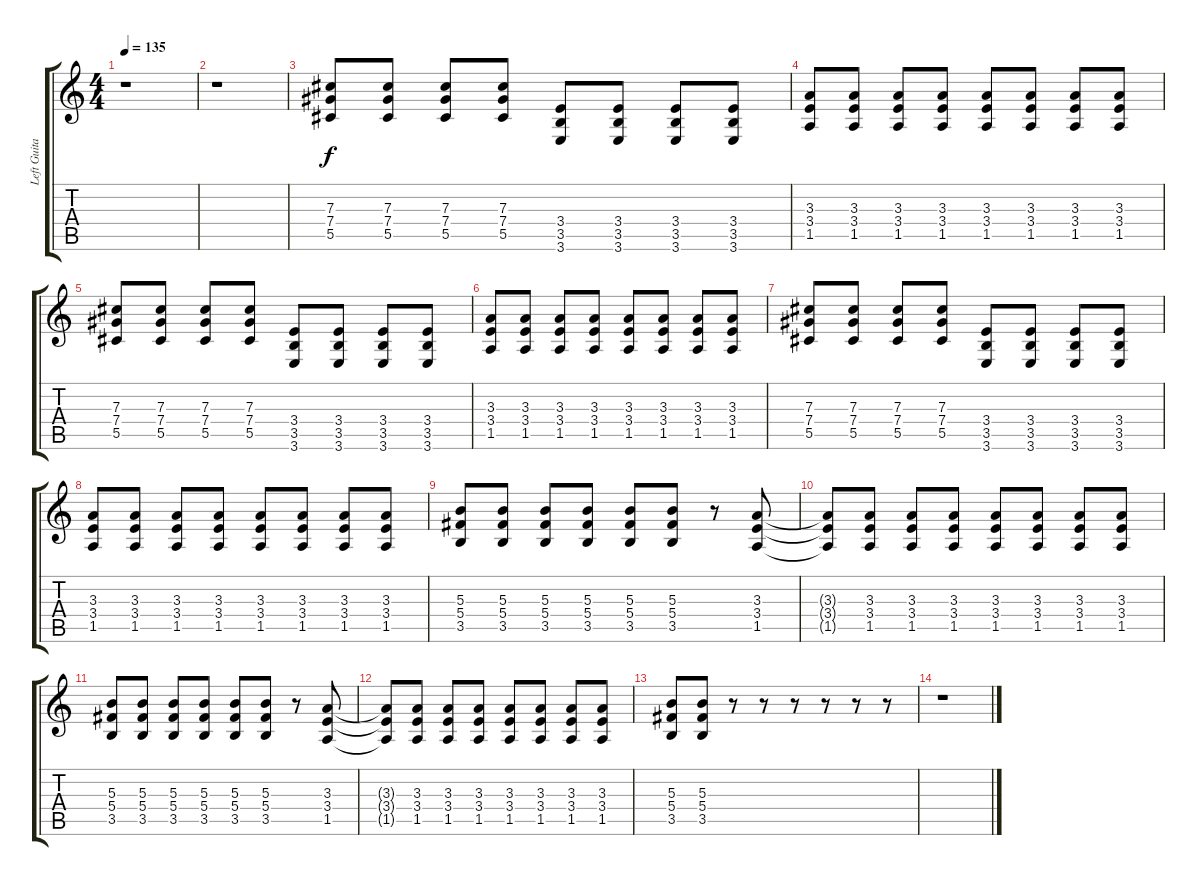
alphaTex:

\track ("Left Guitar" "Left Guita") {instrument distortionguitar}
\staff {score tabs}
\tuning (Eb4 Bb3 Gb3 Db3 Ab2 Db2) {hide}
\ts (4 4)
\tempo 135
\clef g2
\ks c
r.1{dy f} |
r.1 |
(7.3 7.4 5.5).8 (7.3 7.4 5.5).8 (7.3 7.4 5.5).8 (7.3 7.4 5.5).8 (3.4 3.5 3.6).8 (3.4 3.5 3.6).8 (3.4 3.5 3.6).8 (3.4 3.5 3.6).8 |
(3.3 3.4 1.5).8 (3.3 3.4 1.5).8 (3.3 3.4 1.5).8 (3.3 3.4 1.5).8 (3.3 3.4 1.5).8 (3.3 3.4 1.5).8 (3.3 3.4 1.5).8 (3.3 3.4 1.5).8 |
(7.3 7.4 5.5).8 (7.3 7.4 5.5).8 (7.3 7.4 5.5).8 (7.3 7.4 5.5).8 (3.4 3.5 3.6).8 (3.4 3.5 3.6).8 (3.4 3.5 3.6).8 (3.4 3.5 3.6).8 |
(3.3 3.4 1.5).8 (3.3 3.4 1.5).8 (3.3 3.4 1.5).8 (3.3 3.4 1.5).8 (3.3 3.4 1.5).8 (3.3 3.4 1.5).8 (3.3 3.4 1.5).8 (3.3 3.4 1.5).8 |
(7.3 7.4 5.5).8 (7.3 7.4 5.5).8 (7.3 7.4 5.5).8 (7.3 7.4 5.5).8 (3.4 3.5 3.6).8 (3.4 3.5 3.6).8 (3.4 3.5 3.6).8 (3.4 3.5 3.6).8 |
(3.3 3.4 1.5).8 (3.3 3.4 1.5).8 (3.3 3.4 1.5).8 (3.3 3.4 1.5).8 (3.3 3.4 1.5).8 (3.3 3.4 1.5).8 (3.3 3.4 1.5).8 (3.3 3.4 1.5).8 |
(5.3 5.4 3.5).8 (5.3 5.4 3.5).8 (5.3 5.4 3.5).8 (5.3 5.4 3.5).8 (5.3 5.4 3.5).8 (5.3 5.4 3.5).8 r.8 (3.3 3.4 1.5).8 |
(3.3{t} 3.4{t} 1.5{t}).8 (3.3 3.4 1.5).8 (3.3 3.4 1.5).8 (3.3 3.4 1.5).8 (3.3 3.4 1.5).8 (3.3 3.4 1.5).8 (3.3 3.4 1.5).8 (3.3 3.4 1.5).8 |
(5.3 5.4 3.5).8 (5.3 5.4 3.5).8 (5.3 5.4 3.5).8 (5.3 5.4 3.5).8 (5.3 5.4 3.5).8 (5.3 5.4 3.5).8 r.8 (3.3 3.4 1.5).8 |
(3.3{t} 3.4{t} 1.5{t}).8 (3.3 3.4 1.5).8 (3.3 3.4 1.5).8 (3.3 3.4 1.5).8 (3.3 3.4 1.5).8 (3.3 3.4 1.5).8 (3.3 3.4 1.5).8 (3.3 3.4 1.5).8 |
(5.3 5.4 3.5).8 (5.3 5.4 3.5).8 r.8 r.8 r.8 r.8 r.8 r.8 |
r.1
